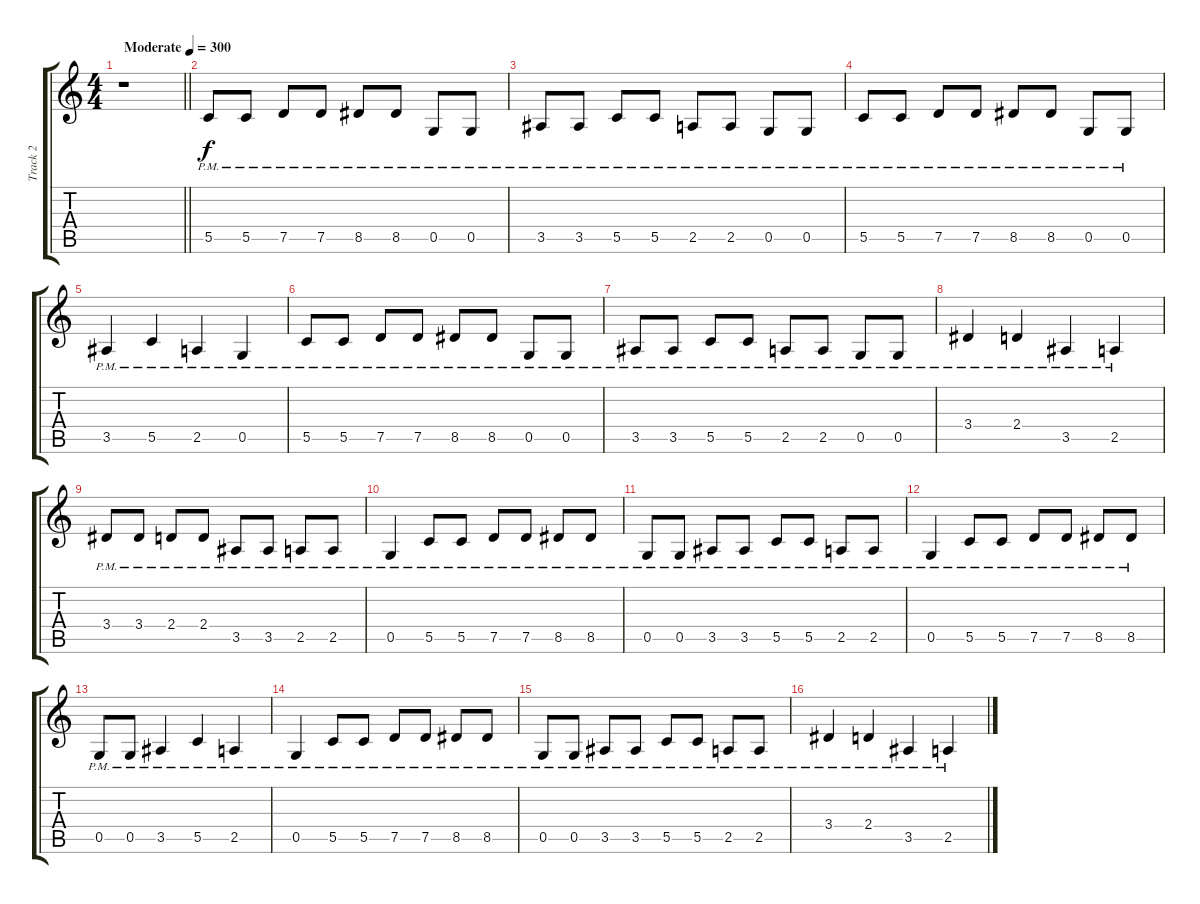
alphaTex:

\track ("Track 2" "Track 2") {instrument distortionguitar}
\staff {score tabs}
\tuning (D4 A3 F3 C3 G2 D2) {hide}
\ts (4 4)
\tempo (300 "Moderate")
\clef g2
\barLineRight lightlight
\ks c
r.1{dy f instrument distortionguitar} |
\section ("" "")
5.5{pm}.8 5.5{pm}.8 7.5{pm}.8 7.5{pm}.8 8.5{pm}.8 8.5{pm}.8 0.5{pm}.8 0.5{pm}.8 |
3.5{pm}.8 3.5{pm}.8 5.5{pm}.8 5.5{pm}.8 2.5{pm}.8 2.5{pm}.8 0.5{pm}.8 0.5{pm}.8 |
5.5{pm}.8 5.5{pm}.8 7.5{pm}.8 7.5{pm}.8 8.5{pm}.8 8.5{pm}.8 0.5{pm}.8 0.5{pm}.8 |
3.5{pm}.4 5.5{pm}.4 2.5{pm}.4 0.5{pm}.4 |
5.5{pm}.8 5.5{pm}.8 7.5{pm}.8 7.5{pm}.8 8.5{pm}.8 8.5{pm}.8 0.5{pm}.8 0.5{pm}.8 |
3.5{pm}.8 3.5{pm}.8 5.5{pm}.8 5.5{pm}.8 2.5{pm}.8 2.5{pm}.8 0.5{pm}.8 0.5{pm}.8 |
3.4{pm}.4 2.4{pm}.4 3.5{pm}.4 2.5{pm}.4 |
3.4{pm}.8 3.4{pm}.8 2.4{pm}.8 2.4{pm}.8 3.5{pm}.8 3.5{pm}.8 2.5{pm}.8 2.5{pm}.8 |
0.5{pm}.4 5.5{pm}.8 5.5{pm}.8 7.5{pm}.8 7.5{pm}.8 8.5{pm}.8 8.5{pm}.8 |
0.5{pm}.8 0.5{pm}.8 3.5{pm}.8 3.5{pm}.8 5.5{pm}.8 5.5{pm}.8 2.5{pm}.8 2.5{pm}.8 |
0.5{pm}.4 5.5{pm}.8 5.5{pm}.8 7.5{pm}.8 7.5{pm}.8 8.5{pm}.8 8.5{pm}.8 |
0.5{pm}.8 0.5{pm}.8 3.5{pm}.4 5.5{pm}.4 2.5{pm}.4 |
0.5{pm}.4 5.5{pm}.8 5.5{pm}.8 7.5{pm}.8 7.5{pm}.8 8.5{pm}.8 8.5{pm}.8 |
0.5{pm}.8 0.5{pm}.8 3.5{pm}.8 3.5{pm}.8 5.5{pm}.8 5.5{pm}.8 2.5{pm}.8 2.5{pm}.8 |
3.4{pm}.4 2.4{pm}.4 3.5{pm}.4 2.5{pm}.4
